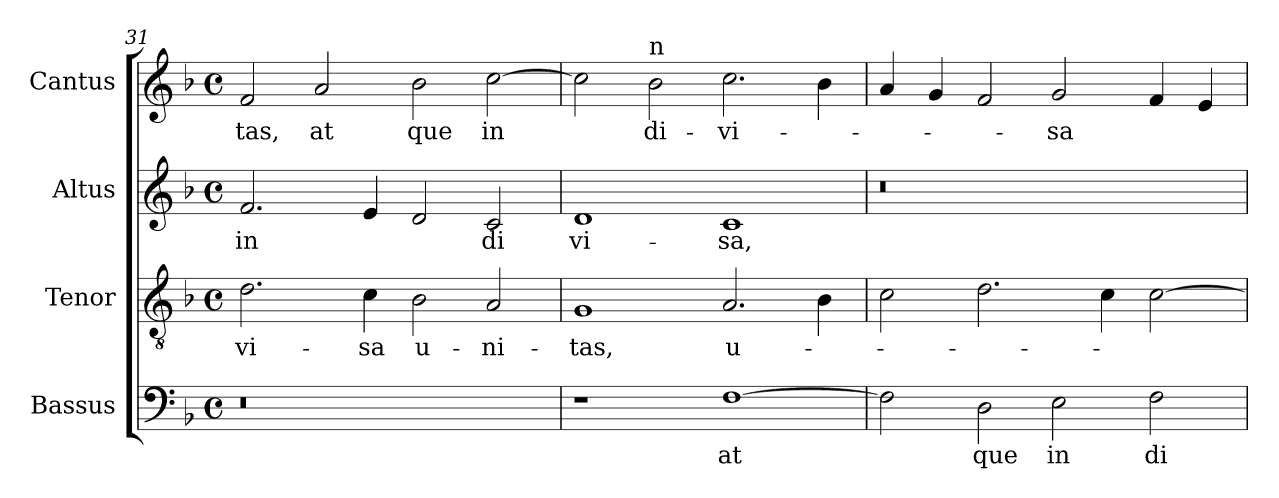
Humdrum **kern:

**kern	**text	**kern	**text	**kern	**text	**kern	**text
*part4	*part4	*part3	*part3	*part2	*part2	*part1	*part1
*staff4	*staff4	*staff3	*staff3	*staff2	*staff2	*staff1	*staff1
*I"Bassus	*	*I"Tenor	*	*I"Altus	*	*I"Cantus	*
*clefF4	*	*clefGv2	*	*clefG2	*	*clefG2	*
*k[b-]	*	*k[b-]	*	*k[b-]	*	*k[b-]	*
*F:	*	*F:	*	*F:	*	*F:	*
*M4/4	*	*M4/4	*	*M4/4	*	*M4/4	*
*met(c)	*	*met(c)	*	*met(c)	*	*met(c)	*
=31	=31	=31	=31	=31	=31	=31	=31
!	!	!	!LO:LY:b:cj	!	!LO:LY:b:cj	!	!LO:LY:b:cj
0r	.	2.d\	-vi-	2.f/	in	2f/	tas,
!	!	!	!	!	!	!	!LO:LY:b:cj
.	.	.	.	.	.	2a/	at
!	!	!	!LO:LY:b:cj	!	!	!	!
.	.	4c\	-sa	4e/	.	.	.
!	!	!	!LO:LY:b:cj	!	!	!	!LO:LY:b:cj
.	.	2B-\	u-	2d/	.	2b-\	que
!	!	!	!LO:LY:b:cj	!	!LO:LY:b:cj	!	!LO:LY:b:cj
.	.	2A/	-ni-	2c/	di	[<2cc\	in
!!LO:LB:g=z
=32	=32	=32	=32	=32	=32	=32	=32
!	!	!	!LO:LY:b:cj	!	!LO:LY:b:cj	!	!
1r	.	1G	-tas,	1d	vi-	2cc\]	.
!	!	!	!	!	!	!LO:TX:a:t=n	!
!	!	!	!	!	!	!	!LO:LY:b:cj
.	.	.	.	.	.	2b-\	di-
!	!LO:LY:b:cj	!	!LO:LY:b:cj	!	!LO:LY:b:cj	!	!LO:LY:b:cj
[>1F	at	2.A/	u-	1c	-sa,	2.cc\	-vi-
.	.	4B-\	.	.	.	4b-\	.
=33	=33	=33	=33	=33	=33	=33	=33
2F\]	.	2c\	.	0r	.	4a/	.
.	.	.	.	.	.	4g/	.
!	!LO:LY:b:cj	!	!	!	!	!	!
2D\	que	2.d\	.	.	.	2f/	.
!	!LO:LY:b:cj	!	!	!	!	!	!LO:LY:b:cj
2E\	in	.	.	.	.	2g/	-sa
.	.	4c\	.	.	.	.	.
!	!LO:LY:b:cj	!	!	!	!	!	!
2F\	di	[>2c\	.	.	.	4f/	.
.	.	.	.	.	.	4e/	.
=	=	=	=	=	=	=	=
*-	*-	*-	*-	*-	*-	*-	*-
